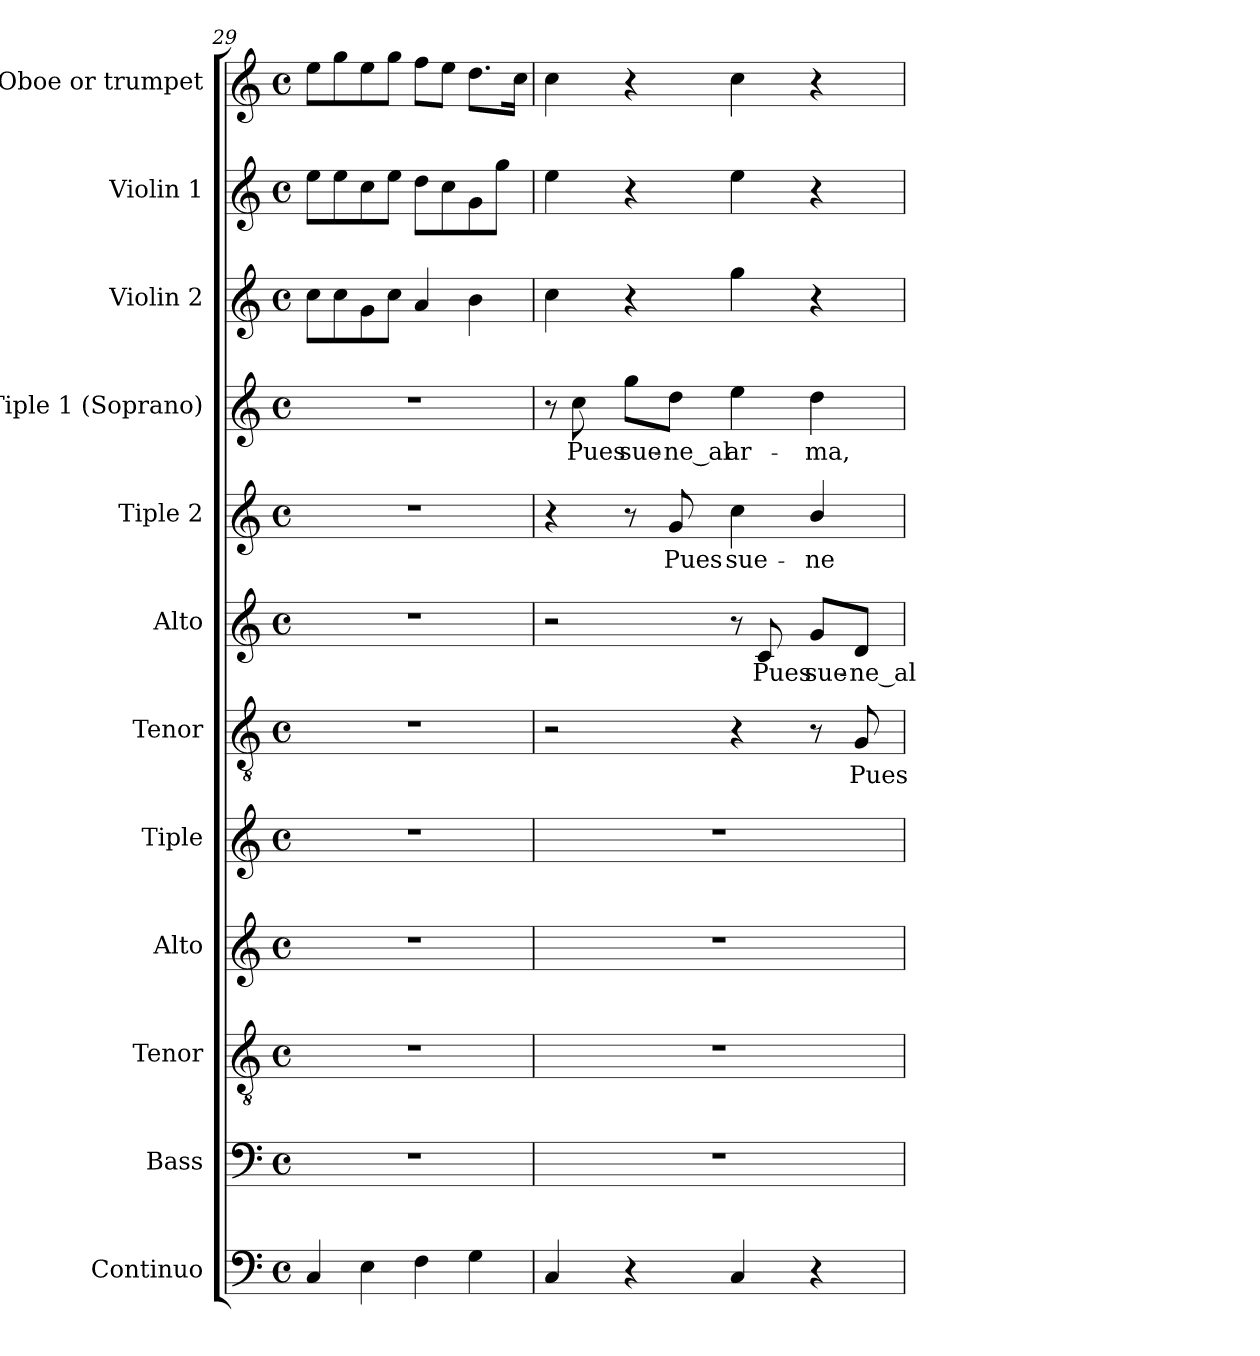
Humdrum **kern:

**kern	**kern	**kern	**kern	**kern	**kern	**text	**kern	**text	**kern	**text	**kern	**text	**kern	**kern	**kern
*part12	*part11	*part10	*part9	*part8	*part7	*part7	*part6	*part6	*part5	*part5	*part4	*part4	*part3	*part2	*part1
*staff12	*staff11	*staff10	*staff9	*staff8	*staff7	*staff7	*staff6	*staff6	*staff5	*staff5	*staff4	*staff4	*staff3	*staff2	*staff1
*I"Continuo	*I"Bass	*I"Tenor	*I"Alto	*I"Tiple	*I"Tenor	*	*I"Alto	*	*I"Tiple 2	*	*I"Tiple 1 (Soprano)	*	*I"Violin 2	*I"Violin 1	*I"Oboe or trumpet
*	*I'B.	*I'T.	*I'A.	*	*I'T.	*	*I'A.	*	*	*	*I'S1.	*	*I'Vln. 2	*I'Vln. 1	*I'Ob.
*clefF4	*clefF4	*clefGv2	*clefG2	*clefG2	*clefGv2	*	*clefG2	*	*clefG2	*	*clefG2	*	*clefG2	*clefG2	*clefG2
*	*	*ITrd7c12	*	*	*ITrd7c12	*	*	*	*	*	*	*	*	*	*
*k[]	*k[]	*k[]	*k[]	*k[]	*k[]	*	*k[]	*	*k[]	*	*k[]	*	*k[]	*k[]	*k[]
*C:	*C:	*C:	*C:	*C:	*C:	*	*C:	*	*C:	*	*C:	*	*C:	*C:	*C:
*M4/4	*M4/4	*M4/4	*M4/4	*M4/4	*M4/4	*	*M4/4	*	*M4/4	*	*M4/4	*	*M4/4	*M4/4	*M4/4
*met(c)	*met(c)	*met(c)	*met(c)	*met(c)	*met(c)	*	*met(c)	*	*met(c)	*	*met(c)	*	*met(c)	*met(c)	*met(c)
=29	=29	=29	=29	=29	=29	=29	=29	=29	=29	=29	=29	=29	=29	=29	=29
4Ci/	1r	1r	1r	1r	1r	.	1r	.	1r	.	1r	.	8cci\L	8eei\L	8eei\L
.	.	.	.	.	.	.	.	.	.	.	.	.	8cci\	8eei\	8ggi\
4Ei\	.	.	.	.	.	.	.	.	.	.	.	.	8gi\	8cci\	8eei\
.	.	.	.	.	.	.	.	.	.	.	.	.	8cci\J	8eei\J	8ggi\J
4Fi\	.	.	.	.	.	.	.	.	.	.	.	.	4ai/	8ddi\L	8ffi\L
.	.	.	.	.	.	.	.	.	.	.	.	.	.	8cci\	8eei\J
4Gi\	.	.	.	.	.	.	.	.	.	.	.	.	4bi\	8gi\	8.ddi\L
.	.	.	.	.	.	.	.	.	.	.	.	.	.	8ggi\J	.
.	.	.	.	.	.	.	.	.	.	.	.	.	.	.	16cci\Jk
!!LO:PB:g=z
=30	=30	=30	=30	=30	=30	=30	=30	=30	=30	=30	=30	=30	=30	=30	=30
4Ci/	1r	1r	1r	1r	2r	.	2r	.	4r	.	8r	.	4cci\	4eei\	4cci\
!	!	!	!	!	!	!	!	!	!	!	!	!LO:LY:b:color=#000000	!	!	!
.	.	.	.	.	.	.	.	.	.	.	8cci\	Pues	.	.	.
!	!	!	!	!	!	!	!	!	!	!	!	!LO:LY:b:color=#000000	!	!	!
4r	.	.	.	.	.	.	.	.	8r	.	8ggi\L	sue-	4r	4r	4r
!	!	!	!	!	!	!	!	!	!	!LO:LY:b:color=#000000	!	!	!	!	!
!	!	!	!	!	!	!	!	!	!	!	!	!LO:LY:b:color=#000000	!	!	!
.	.	.	.	.	.	.	.	.	8gi/	Pues	8ddi\J	-ne_al	.	.	.
!	!	!	!	!	!	!	!	!	!	!LO:LY:b:color=#000000	!	!	!	!	!
!	!	!	!	!	!	!	!	!	!	!	!	!LO:LY:b:color=#000000	!	!	!
4Ci/	.	.	.	.	4r	.	8r	.	4cci\	sue-	4eei\	ar-	4ggi\	4eei\	4cci\
!	!	!	!	!	!	!	!	!LO:LY:b:color=#000000	!	!	!	!	!	!	!
.	.	.	.	.	.	.	8ci/	Pues	.	.	.	.	.	.	.
!	!	!	!	!	!	!	!	!LO:LY:b:color=#000000	!	!	!	!	!	!	!
!	!	!	!	!	!	!	!	!	!	!LO:LY:b:color=#000000	!	!	!	!	!
!	!	!	!	!	!	!	!	!	!	!	!	!LO:LY:b:color=#000000	!	!	!
4r	.	.	.	.	8r	.	8gi/L	sue-	4bi/	-ne	4ddi\	-ma,	4r	4r	4r
!	!	!	!	!	!	!LO:LY:b:color=#000000	!	!	!	!	!	!	!	!	!
!	!	!	!	!	!	!	!	!LO:LY:b:color=#000000	!	!	!	!	!	!	!
.	.	.	.	.	8GGi/	Pues	8di/J	-ne_al	.	.	.	.	.	.	.
=	=	=	=	=	=	=	=	=	=	=	=	=	=	=	=
*-	*-	*-	*-	*-	*-	*-	*-	*-	*-	*-	*-	*-	*-	*-	*-
